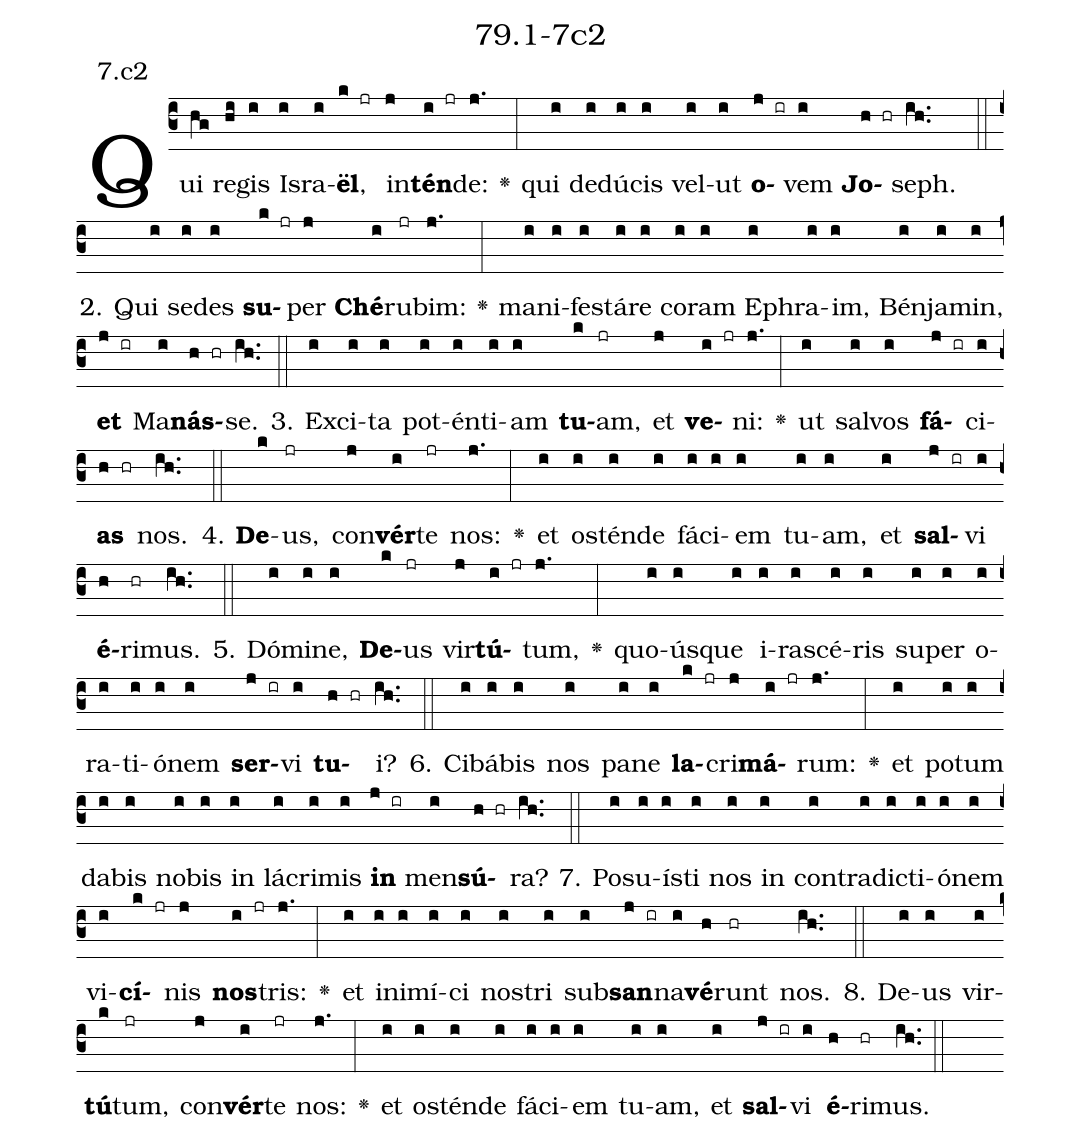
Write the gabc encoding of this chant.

name: 79.1-7c2;
annotation: 7.c2;
%%
(c3)Qui(hg) re(hi)gis(i) Is(i)ra(i)<b>ël</b>,(k jr) in(j)<b>tén</b>(i jr)de:(j.) <v>\greheightstar</v>(:) qui(i) de(i)dú(i)cis(i) vel(i)ut(i) <b>o</b>(j ir)vem(i) <b>Jo</b>(h hr)seph.(ih..) (::)
2. Qui(i) se(i)des(i) <b>su</b>(k jr)per(j) <b>Ché</b>(i)ru(jr)bim:(j.) <v>\greheightstar</v>(:) ma(i)ni(i)fes(i)tá(i)re(i) co(i)ram(i) E(i)phra(i)im,(i) Bén(i)ja(i)min,(i) <b>et</b>(j ir) Ma(i)<b>nás</b>(h hr)se.(ih..) (::)
3. Ex(i)ci(i)ta(i) pot(i)én(i)ti(i)am(i) <b>tu</b>(k)am,(jr) et(j) <b>ve</b>(i jr)ni:(j.) <v>\greheightstar</v>(:) ut(i) sal(i)vos(i) <b>fá</b>(j ir)ci(i)<b>as</b>(h hr) nos.(ih..) (::)
4. <b>De</b>(k)us,(jr) con(j)<b>vér</b>(i)te(jr) nos:(j.) <v>\greheightstar</v>(:) et(i) os(i)tén(i)de(i) fá(i)ci(i)em(i) tu(i)am,(i) et(i) <b>sal</b>(j ir)vi(i) <b>é</b>(h)ri(hr)mus.(ih..) (::)
5. Dó(i)mi(i)ne,(i) <b>De</b>(k)us(jr) vir(j)<b>tú</b>(i jr)tum,(j.) <v>\greheightstar</v>(:) quo(i)ús(i)que(i) i(i)ra(i)scé(i)ris(i) su(i)per(i) o(i)ra(i)ti(i)ó(i)nem(i) <b>ser</b>(j ir)vi(i) <b>tu</b>(h hr)i?(ih..) (::)
6. Ci(i)bá(i)bis(i) nos(i) pa(i)ne(i) <b>la</b>(k jr)cri(j)<b>má</b>(i jr)rum:(j.) <v>\greheightstar</v>(:) et(i) po(i)tum(i) da(i)bis(i) no(i)bis(i) in(i) lá(i)cri(i)mis(i) <b>in</b>(j ir) men(i)<b>sú</b>(h hr)ra?(ih..) (::)
7. Po(i)su(i)ís(i)ti(i) nos(i) in(i) con(i)tra(i)dic(i)ti(i)ó(i)nem(i) vi(i)<b>cí</b>(k jr)nis(j) <b>nos</b>(i jr)tris:(j.) <v>\greheightstar</v>(:) et(i) in(i)i(i)mí(i)ci(i) nos(i)tri(i) sub(i)<b>san</b>(j ir)na(i)<b>vé</b>(h)runt(hr) nos.(ih..) (::)
8. De(i)us(i) vir(i)<b>tú</b>(k)tum,(jr) con(j)<b>vér</b>(i)te(jr) nos:(j.) <v>\greheightstar</v>(:) et(i) os(i)tén(i)de(i) fá(i)ci(i)em(i) tu(i)am,(i) et(i) <b>sal</b>(j ir)vi(i) <b>é</b>(h)ri(hr)mus.(ih..) (::)
